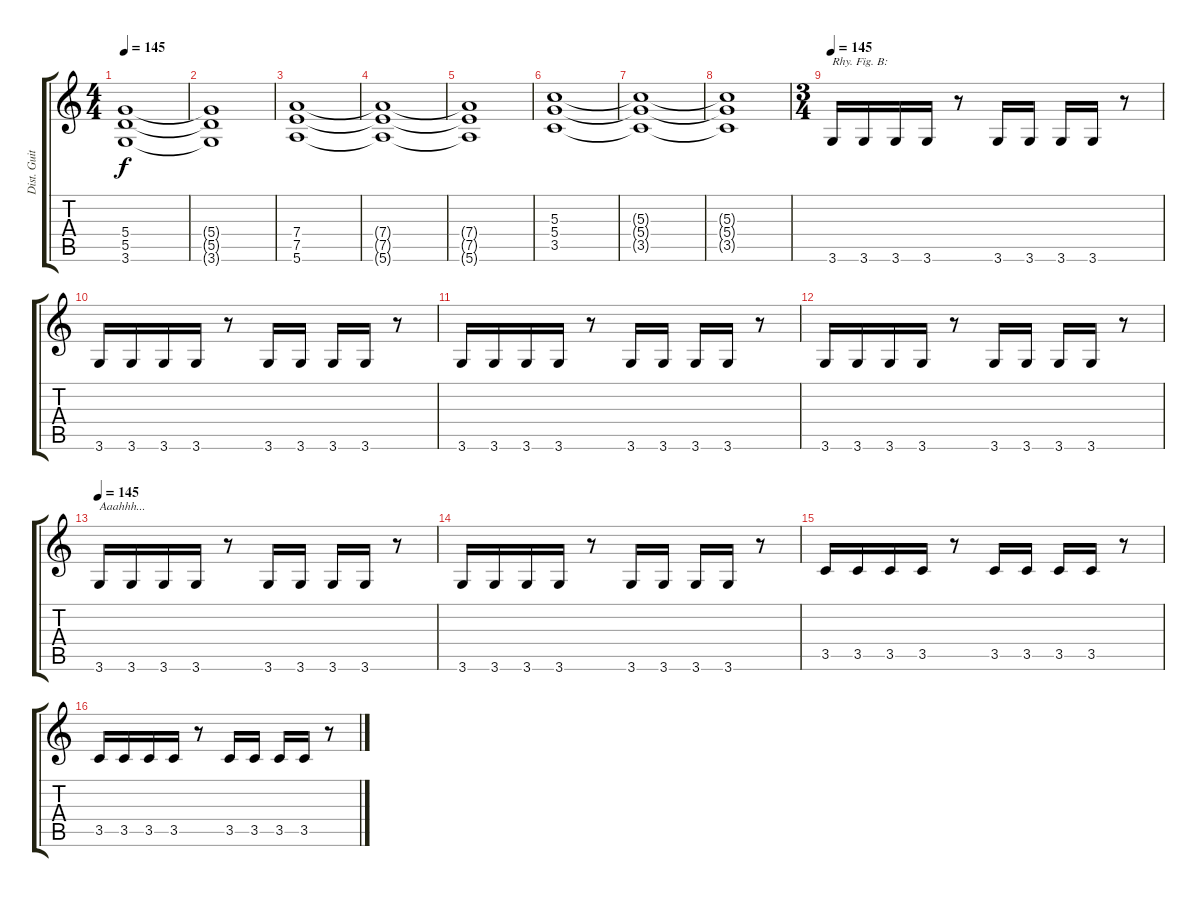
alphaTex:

\track ("Dist. Guitar 2" "Dist. Guit") {instrument distortionguitar}
\staff {score tabs}
\tuning (E4 B3 G3 D3 A2 E2) {hide}
\ts (4 4)
\tempo 145
\clef g2
\ks c
(5.4{t} 5.5{t} 3.6{t}).1{dy f} |
(5.4{t} 5.5{t} 3.6{t}).1 |
(7.4 7.5 5.6).1 |
(7.4{t} 7.5{t} 5.6{t}).1 |
(7.4{t} 7.5{t} 5.6{t}).1 |
(5.3 5.4 3.5).1 |
(5.3{t} 5.4{t} 3.5{t}).1 |
(5.3{t} 5.4{t} 3.5{t}).1 |
\ts (3 4)
\tempo 145
3.6.16{txt "Rhy. Fig. B:" volume 10 instrument distortionguitar} 3.6.16 3.6.16 3.6.16 r.8 3.6.16 3.6.16 3.6.16 3.6.16 r.8 |
3.6.16 3.6.16 3.6.16 3.6.16 r.8 3.6.16 3.6.16 3.6.16 3.6.16 r.8 |
3.6.16 3.6.16 3.6.16 3.6.16 r.8 3.6.16 3.6.16 3.6.16 3.6.16 r.8 |
3.6.16 3.6.16 3.6.16 3.6.16 r.8 3.6.16 3.6.16 3.6.16 3.6.16 r.8 |
\tempo 145
3.6.16{txt "Aaahhh..." volume 10 instrument distortionguitar} 3.6.16 3.6.16 3.6.16 r.8 3.6.16 3.6.16 3.6.16 3.6.16 r.8 |
3.6.16 3.6.16 3.6.16 3.6.16 r.8 3.6.16 3.6.16 3.6.16 3.6.16 r.8 |
3.5.16 3.5.16 3.5.16 3.5.16 r.8 3.5.16 3.5.16 3.5.16 3.5.16 r.8 |
3.5.16 3.5.16 3.5.16 3.5.16 r.8 3.5.16 3.5.16 3.5.16 3.5.16 r.8
